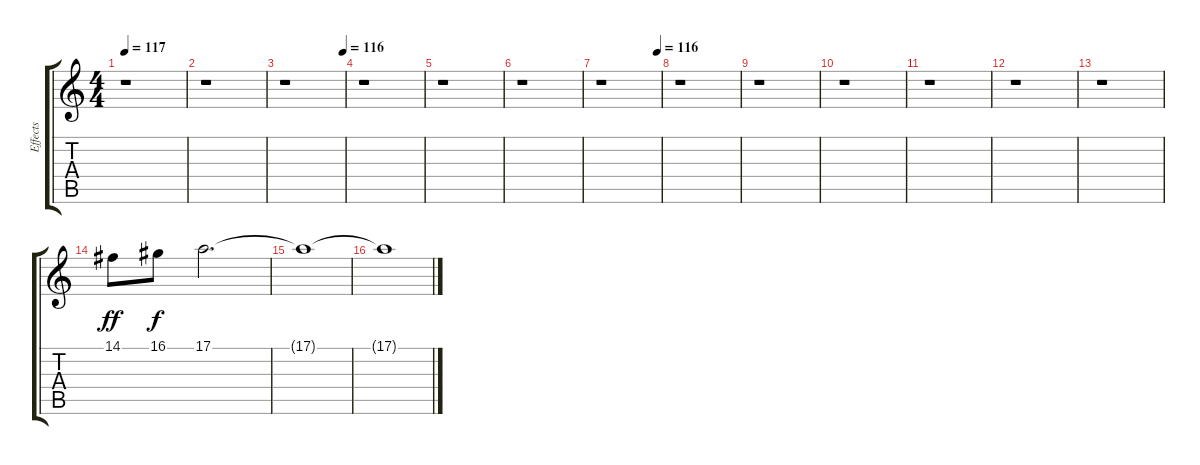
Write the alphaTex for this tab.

\track ("Effects" "Effects") {instrument electricpiano2}
\staff {score tabs}
\tuning (E4 B3 G3 D3 A2 E2) {hide}
\ts (4 4)
\tempo 117
\clef g2
\ks c
r.1{dy ff} |
r.1 |
\tempo (116 0.9791666666666666)
r.1 |
r.1 |
r.1 |
r.1 |
\tempo (116 0.9479166666666666)
r.1 |
r.1 |
r.1 |
r.1 |
r.1 |
r.1 |
r.1 |
14.1.8 16.1.8{dy f} 17.1.2{d} |
17.1{t}.1 |
17.1{t}.1
